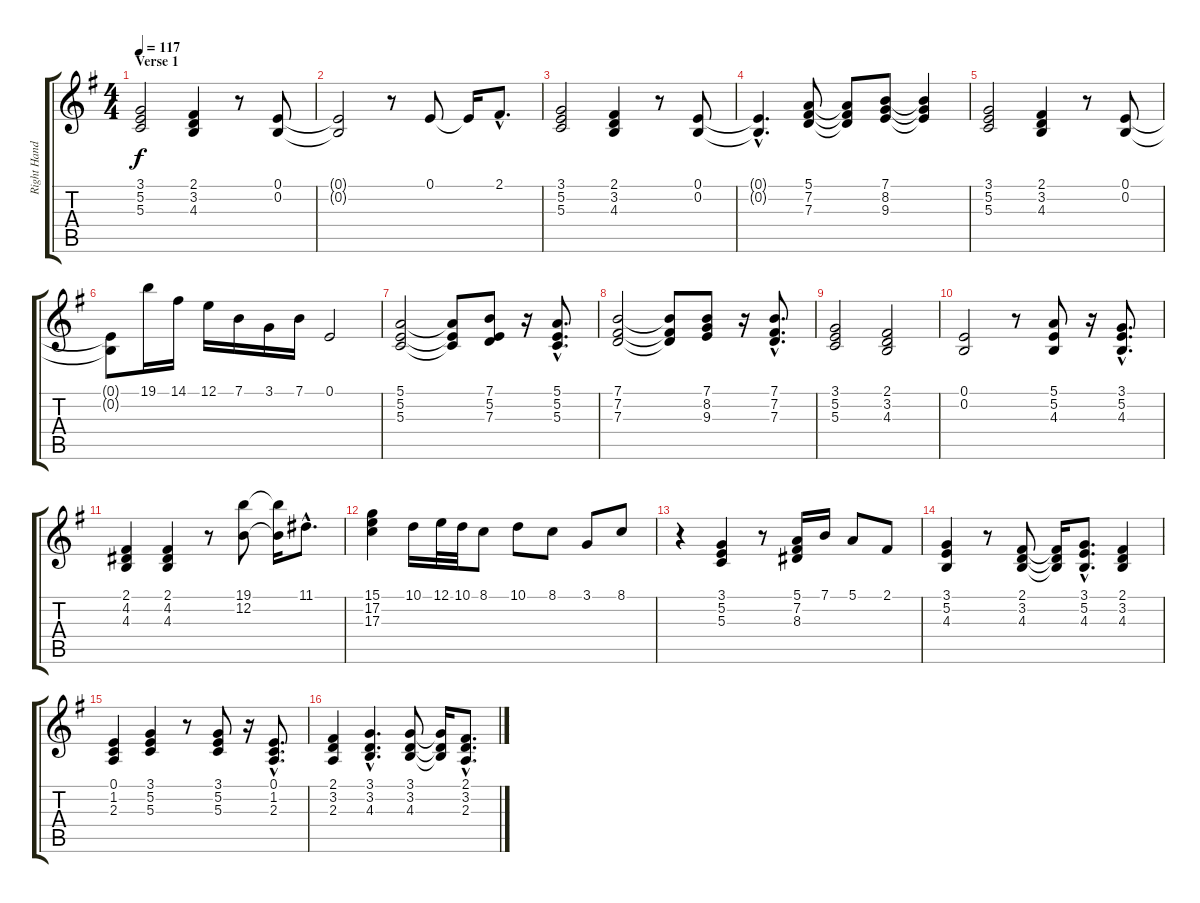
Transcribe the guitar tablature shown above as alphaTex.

\track ("Right Hand" "Right Hand") {instrument brightacousticpiano}
\staff {score tabs}
\tuning (E4 B3 G3 D3 A2 E2) {hide}
\ts (4 4)
\section ("" "Verse 1")
\tempo 117
\clef g2
\ks g
(3.1 5.2 5.3).2{dy f} (2.1 3.2 4.3).4 r.8 (0.1 0.2).8 |
(0.1{t} 0.2{t}).2 r.8 0.1.8 0.1{t}.16 2.1{hac}.8{d} |
(3.1 5.2 5.3).2 (2.1 3.2 4.3).4 r.8 (0.1 0.2).8 |
(0.1{hac t} 0.2{hac t}).4{d} (5.1 7.2 7.3).8 (5.1{t} 7.2{t} 7.3{t}).8 (7.1 8.2 9.3).8 (7.1{t} 8.2{t} 9.3{t}).4 |
(3.1 5.2 5.3).2 (2.1 3.2 4.3).4 r.8 (0.1 0.2).8 |
(0.1{t} 0.2{t}).8 19.1.16 14.1.16 12.1.16 7.1.16 3.1.16 7.1.16 0.1.2 |
(5.1 5.2 5.3).2 (5.1{t} 5.2{t} 5.3{t}).8 (7.1 5.2 7.3).8 r.16 (5.1{hac} 5.2{hac} 5.3{hac}).8{d} |
(7.1 7.2 7.3).2 (7.1{t} 7.2{t} 7.3{t}).8 (7.1 8.2 9.3).8 r.16 (7.1{hac} 7.2{hac} 7.3{hac}).8{d} |
(3.1 5.2 5.3).2 (2.1 3.2 4.3).2 |
(0.1 0.2).2 r.8 (5.1 5.2 4.3).8 r.16 (3.1{hac} 5.2{hac} 4.3{hac}).8{d} |
(2.1 4.2 4.3).4 (2.1 4.2 4.3).4 r.8 (19.1 12.2).8 (19.1{t} 12.2{t}).16 11.1{hac}.8{d} |
(15.1 17.2 17.3).4 10.1.16 12.1.32 10.1.32 8.1.8 10.1.8 8.1.8 3.1.8 8.1.8 |
r.4 (3.1 5.2 5.3).4 r.8 (5.1 7.2 8.3).16 7.1.16 5.1.8 2.1.8 |
(3.1 5.2 4.3).4 r.8 (2.1 3.2 4.3).8 (2.1{t} 3.2{t} 4.3{t}).16 (3.1{hac} 5.2{hac} 4.3{hac}).8{d} (2.1 3.2 4.3).4 |
(0.1 1.2 2.3).4 (3.1 5.2 5.3).4 r.8 (3.1 5.2 5.3).8 r.16 (0.1{hac} 1.2{hac} 2.3{hac}).8{d} |
(2.1 3.2 2.3).4 (3.1{hac} 3.2{hac} 4.3{hac}).4{d} (3.1 3.2 4.3).8 (3.1{t} 3.2{t} 4.3{t}).16 (2.1{hac} 3.2{hac} 2.3{hac}).8{d}
